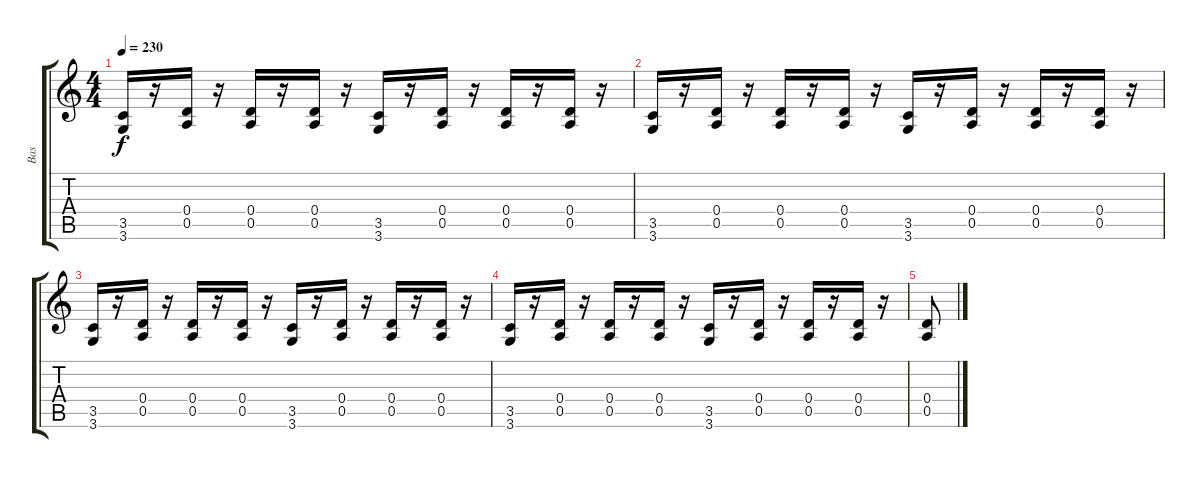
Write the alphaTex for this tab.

\track ("Bas" "Bas") {instrument electricbasspick}
\staff {score tabs}
\tuning (E4 B3 G3 D3 A2 E2) {hide}
\ts (4 4)
\tempo 230
\clef g2
\ks c
(3.5 3.6).16{dy f} r.16 (0.4 0.5).16 r.16 (0.4 0.5).16 r.16 (0.4 0.5).16 r.16 (3.5 3.6).16 r.16 (0.4 0.5).16 r.16 (0.4 0.5).16 r.16 (0.4 0.5).16 r.16 |
(3.5 3.6).16 r.16 (0.4 0.5).16 r.16 (0.4 0.5).16 r.16 (0.4 0.5).16 r.16 (3.5 3.6).16 r.16 (0.4 0.5).16 r.16 (0.4 0.5).16 r.16 (0.4 0.5).16 r.16 |
(3.5 3.6).16 r.16 (0.4 0.5).16 r.16 (0.4 0.5).16 r.16 (0.4 0.5).16 r.16 (3.5 3.6).16 r.16 (0.4 0.5).16 r.16 (0.4 0.5).16 r.16 (0.4 0.5).16 r.16 |
(3.5 3.6).16 r.16 (0.4 0.5).16 r.16 (0.4 0.5).16 r.16 (0.4 0.5).16 r.16 (3.5 3.6).16 r.16 (0.4 0.5).16 r.16 (0.4 0.5).16 r.16 (0.4 0.5).16 r.16 |
(0.4 0.5).8
